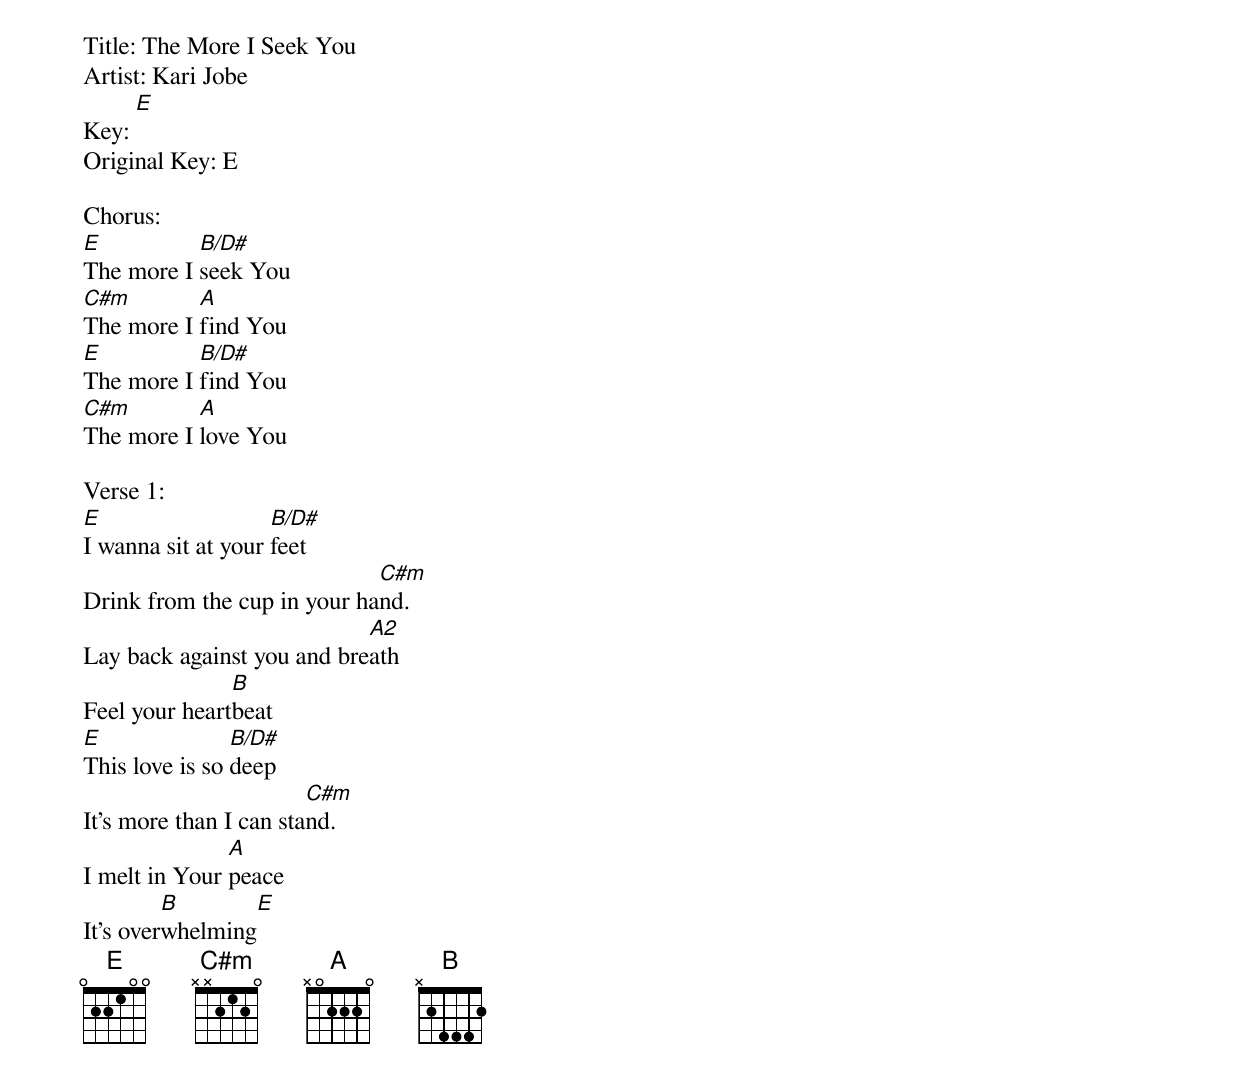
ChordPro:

Title: The More I Seek You
Artist: Kari Jobe
Key: [E]
Original Key: E

Chorus:
[E]The more I [B/D#]seek You
[C#m]The more I [A]find You
[E]The more I [B/D#]find You
[C#m]The more I [A]love You

Verse 1:
[E]I wanna sit at your [B/D#]feet
Drink from the cup in your ha[C#m]nd.
Lay back against you and bre[A2]ath
Feel your heart[B]beat
[E]This love is so [B/D#]deep
It's more than I can sta[C#m]nd.
I melt in Your [A]peace
It's over[B]whelming[E]
